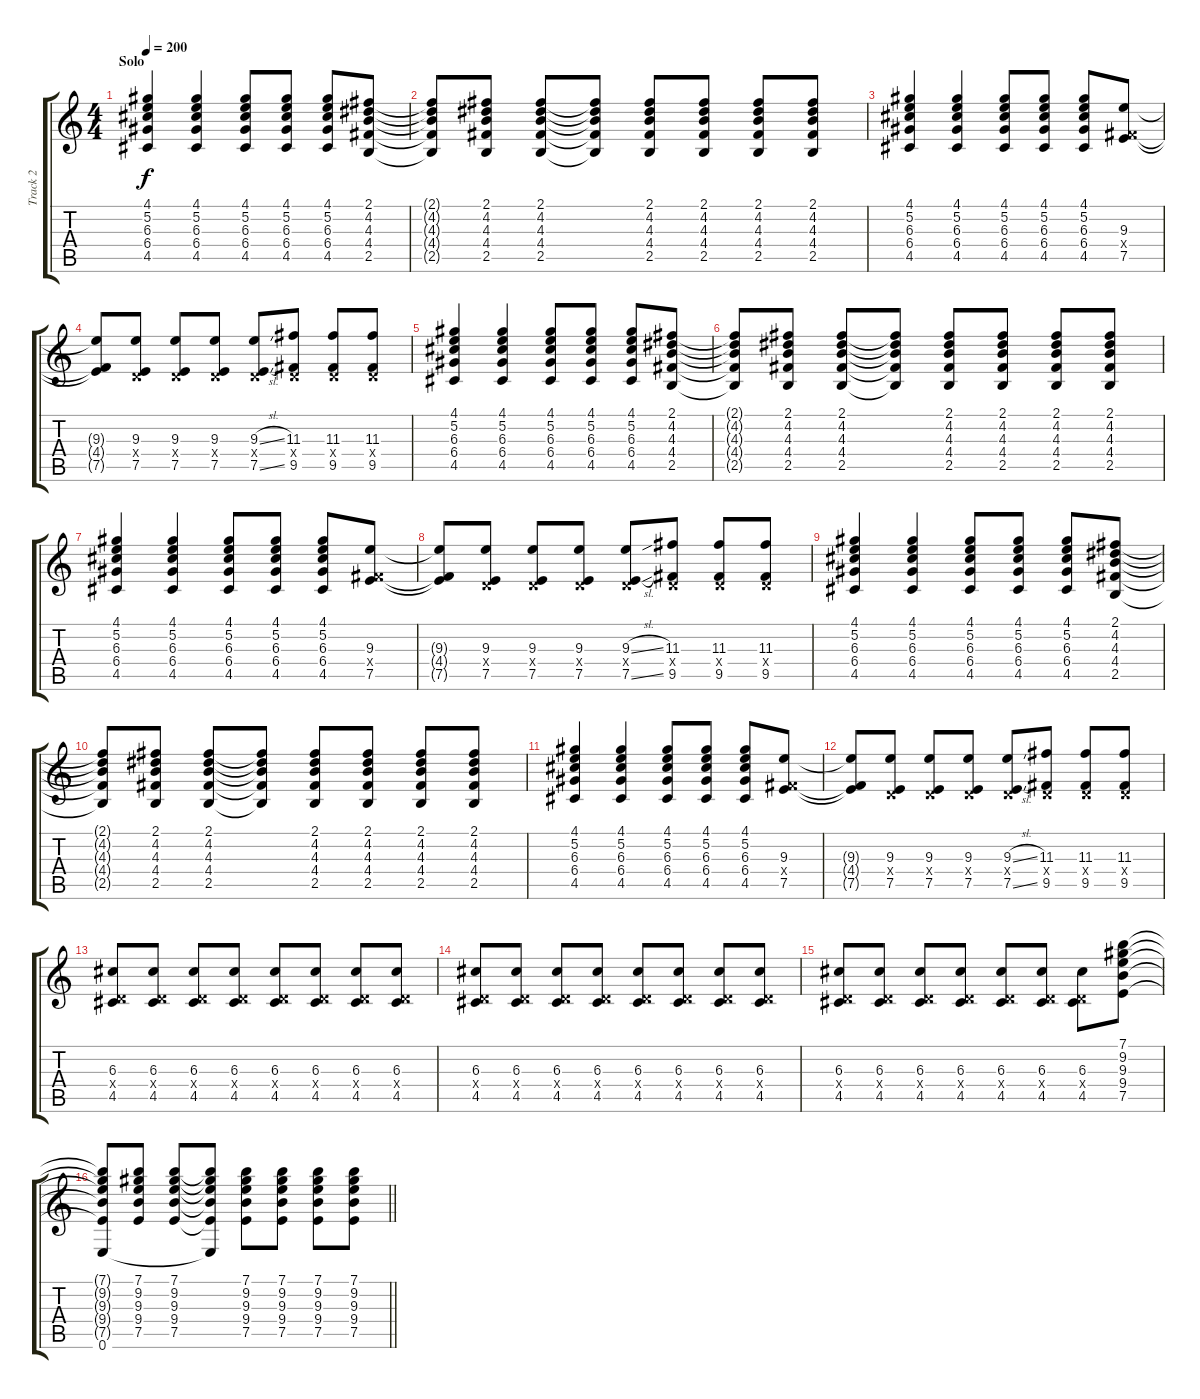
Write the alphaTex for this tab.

\track ("Track 2" "Track 2") {instrument distortionguitar}
\staff {score tabs}
\tuning (E4 B3 G3 D3 A2 E2) {hide}
\ts (4 4)
\section ("" "Solo")
\tempo 200
\clef g2
\ks c
(4.1 5.2 6.3 6.4 4.5).4{dy f} (4.1 5.2 6.3 6.4 4.5).4 (4.1 5.2 6.3 6.4 4.5).8 (4.1 5.2 6.3 6.4 4.5).8 (4.1 5.2 6.3 6.4 4.5).8 (2.1 4.2 4.3 4.4 2.5).8 |
(2.1{t} 4.2{t} 4.3{t} 4.4{t} 2.5{t}).8 (2.1 4.2 4.3 4.4 2.5).8 (2.1 4.2 4.3 4.4 2.5).8 (2.1{t} 4.2{t} 4.3{t} 4.4{t} 2.5{t}).8 (2.1 4.2 4.3 4.4 2.5).8 (2.1 4.2 4.3 4.4 2.5).8 (2.1 4.2 4.3 4.4 2.5).8 (2.1 4.2 4.3 4.4 2.5).8 |
(4.1 5.2 6.3 6.4 4.5).4 (4.1 5.2 6.3 6.4 4.5).4 (4.1 5.2 6.3 6.4 4.5).8 (4.1 5.2 6.3 6.4 4.5).8 (4.1 5.2 6.3 6.4 4.5).8 (9.3 4.4{x} 7.5).8 |
(9.3{t} 4.4{t} 7.5{t}).8 (9.3 0.4{x} 7.5).8 (9.3 0.4{x} 7.5).8 (9.3 0.4{x} 7.5).8 (9.3{sl} 0.4{x} 7.5{sl}).8 (11.3 0.4{x} 9.5).8 (11.3 0.4{x} 9.5).8 (11.3 0.4{x} 9.5).8 |
(4.1 5.2 6.3 6.4 4.5).4 (4.1 5.2 6.3 6.4 4.5).4 (4.1 5.2 6.3 6.4 4.5).8 (4.1 5.2 6.3 6.4 4.5).8 (4.1 5.2 6.3 6.4 4.5).8 (2.1 4.2 4.3 4.4 2.5).8 |
(2.1{t} 4.2{t} 4.3{t} 4.4{t} 2.5{t}).8 (2.1 4.2 4.3 4.4 2.5).8 (2.1 4.2 4.3 4.4 2.5).8 (2.1{t} 4.2{t} 4.3{t} 4.4{t} 2.5{t}).8 (2.1 4.2 4.3 4.4 2.5).8 (2.1 4.2 4.3 4.4 2.5).8 (2.1 4.2 4.3 4.4 2.5).8 (2.1 4.2 4.3 4.4 2.5).8 |
(4.1 5.2 6.3 6.4 4.5).4 (4.1 5.2 6.3 6.4 4.5).4 (4.1 5.2 6.3 6.4 4.5).8 (4.1 5.2 6.3 6.4 4.5).8 (4.1 5.2 6.3 6.4 4.5).8 (9.3 4.4{x} 7.5).8 |
(9.3{t} 4.4{t} 7.5{t}).8 (9.3 0.4{x} 7.5).8 (9.3 0.4{x} 7.5).8 (9.3 0.4{x} 7.5).8 (9.3{sl} 0.4{x} 7.5{sl}).8 (11.3 0.4{x} 9.5).8 (11.3 0.4{x} 9.5).8 (11.3 0.4{x} 9.5).8 |
(4.1 5.2 6.3 6.4 4.5).4 (4.1 5.2 6.3 6.4 4.5).4 (4.1 5.2 6.3 6.4 4.5).8 (4.1 5.2 6.3 6.4 4.5).8 (4.1 5.2 6.3 6.4 4.5).8 (2.1 4.2 4.3 4.4 2.5).8 |
(2.1{t} 4.2{t} 4.3{t} 4.4{t} 2.5{t}).8 (2.1 4.2 4.3 4.4 2.5).8 (2.1 4.2 4.3 4.4 2.5).8 (2.1{t} 4.2{t} 4.3{t} 4.4{t} 2.5{t}).8 (2.1 4.2 4.3 4.4 2.5).8 (2.1 4.2 4.3 4.4 2.5).8 (2.1 4.2 4.3 4.4 2.5).8 (2.1 4.2 4.3 4.4 2.5).8 |
(4.1 5.2 6.3 6.4 4.5).4 (4.1 5.2 6.3 6.4 4.5).4 (4.1 5.2 6.3 6.4 4.5).8 (4.1 5.2 6.3 6.4 4.5).8 (4.1 5.2 6.3 6.4 4.5).8 (9.3 4.4{x} 7.5).8 |
(9.3{t} 4.4{t} 7.5{t}).8 (9.3 0.4{x} 7.5).8 (9.3 0.4{x} 7.5).8 (9.3 0.4{x} 7.5).8 (9.3{sl} 0.4{x} 7.5{sl}).8 (11.3 0.4{x} 9.5).8 (11.3 0.4{x} 9.5).8 (11.3 0.4{x} 9.5).8 |
(6.3 0.4{x} 4.5).8 (6.3 0.4{x} 4.5).8 (6.3 0.4{x} 4.5).8 (6.3 0.4{x} 4.5).8 (6.3 0.4{x} 4.5).8 (6.3 0.4{x} 4.5).8 (6.3 0.4{x} 4.5).8 (6.3 0.4{x} 4.5).8 |
(6.3 0.4{x} 4.5).8 (6.3 0.4{x} 4.5).8 (6.3 0.4{x} 4.5).8 (6.3 0.4{x} 4.5).8 (6.3 0.4{x} 4.5).8 (6.3 0.4{x} 4.5).8 (6.3 0.4{x} 4.5).8 (6.3 0.4{x} 4.5).8 |
(6.3 0.4{x} 4.5).8 (6.3 0.4{x} 4.5).8 (6.3 0.4{x} 4.5).8 (6.3 0.4{x} 4.5).8 (6.3 0.4{x} 4.5).8 (6.3 0.4{x} 4.5).8 (6.3 0.4{x} 4.5).8 (7.1 9.2 9.3 9.4 7.5).8 |
\barLineRight lightlight
(7.1{t} 9.2{t} 9.3{t} 9.4{t} 7.5{t} 0.6).8 (7.1 9.2 9.3 9.4 7.5).8 (7.1 9.2 9.3 9.4 7.5).8 (7.1{t} 9.2{t} 9.3{t} 9.4{t} 7.5{t} 0.6{t}).8 (7.1 9.2 9.3 9.4 7.5).8 (7.1 9.2 9.3 9.4 7.5).8 (7.1 9.2 9.3 9.4 7.5).8 (7.1 9.2 9.3 9.4 7.5).8
